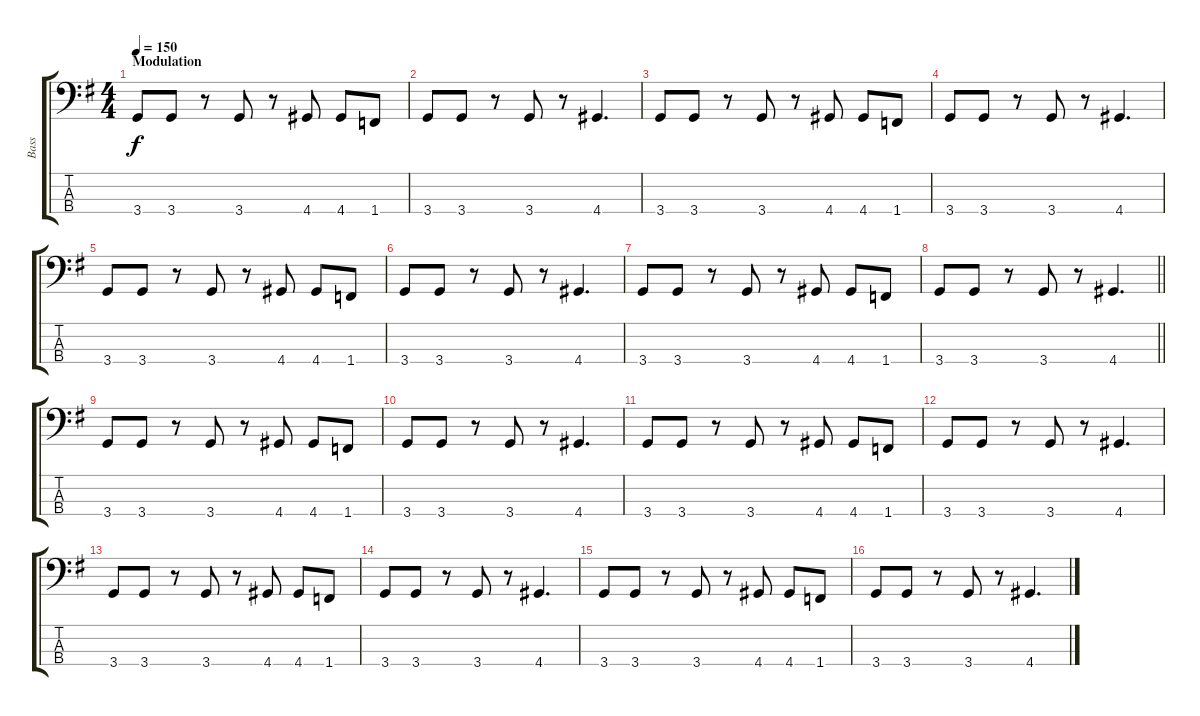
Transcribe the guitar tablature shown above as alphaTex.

\track ("Bass" "Bass") {instrument electricbassfinger}
\staff {score tabs}
\tuning (G2 D2 A1 E1) {hide}
\ts (4 4)
\section ("" "Modulation")
\tempo 150
\clef f4
\ks eminor
3.4.8{dy f} 3.4.8 r.8 3.4.8 r.8 4.4.8 4.4.8 1.4.8 |
3.4.8 3.4.8 r.8 3.4.8 r.8 4.4.4{d} |
3.4.8 3.4.8 r.8 3.4.8 r.8 4.4.8 4.4.8 1.4.8 |
3.4.8 3.4.8 r.8 3.4.8 r.8 4.4.4{d} |
3.4.8 3.4.8 r.8 3.4.8 r.8 4.4.8 4.4.8 1.4.8 |
3.4.8 3.4.8 r.8 3.4.8 r.8 4.4.4{d} |
3.4.8 3.4.8 r.8 3.4.8 r.8 4.4.8 4.4.8 1.4.8 |
\barLineRight lightlight
3.4.8 3.4.8 r.8 3.4.8 r.8 4.4.4{d} |
\section ("" "")
3.4.8 3.4.8 r.8 3.4.8 r.8 4.4.8 4.4.8 1.4.8 |
3.4.8 3.4.8 r.8 3.4.8 r.8 4.4.4{d} |
3.4.8 3.4.8 r.8 3.4.8 r.8 4.4.8 4.4.8 1.4.8 |
3.4.8 3.4.8 r.8 3.4.8 r.8 4.4.4{d} |
3.4.8 3.4.8 r.8 3.4.8 r.8 4.4.8 4.4.8 1.4.8 |
3.4.8 3.4.8 r.8 3.4.8 r.8 4.4.4{d} |
3.4.8 3.4.8 r.8 3.4.8 r.8 4.4.8 4.4.8 1.4.8 |
3.4.8 3.4.8 r.8 3.4.8 r.8 4.4.4{d}
